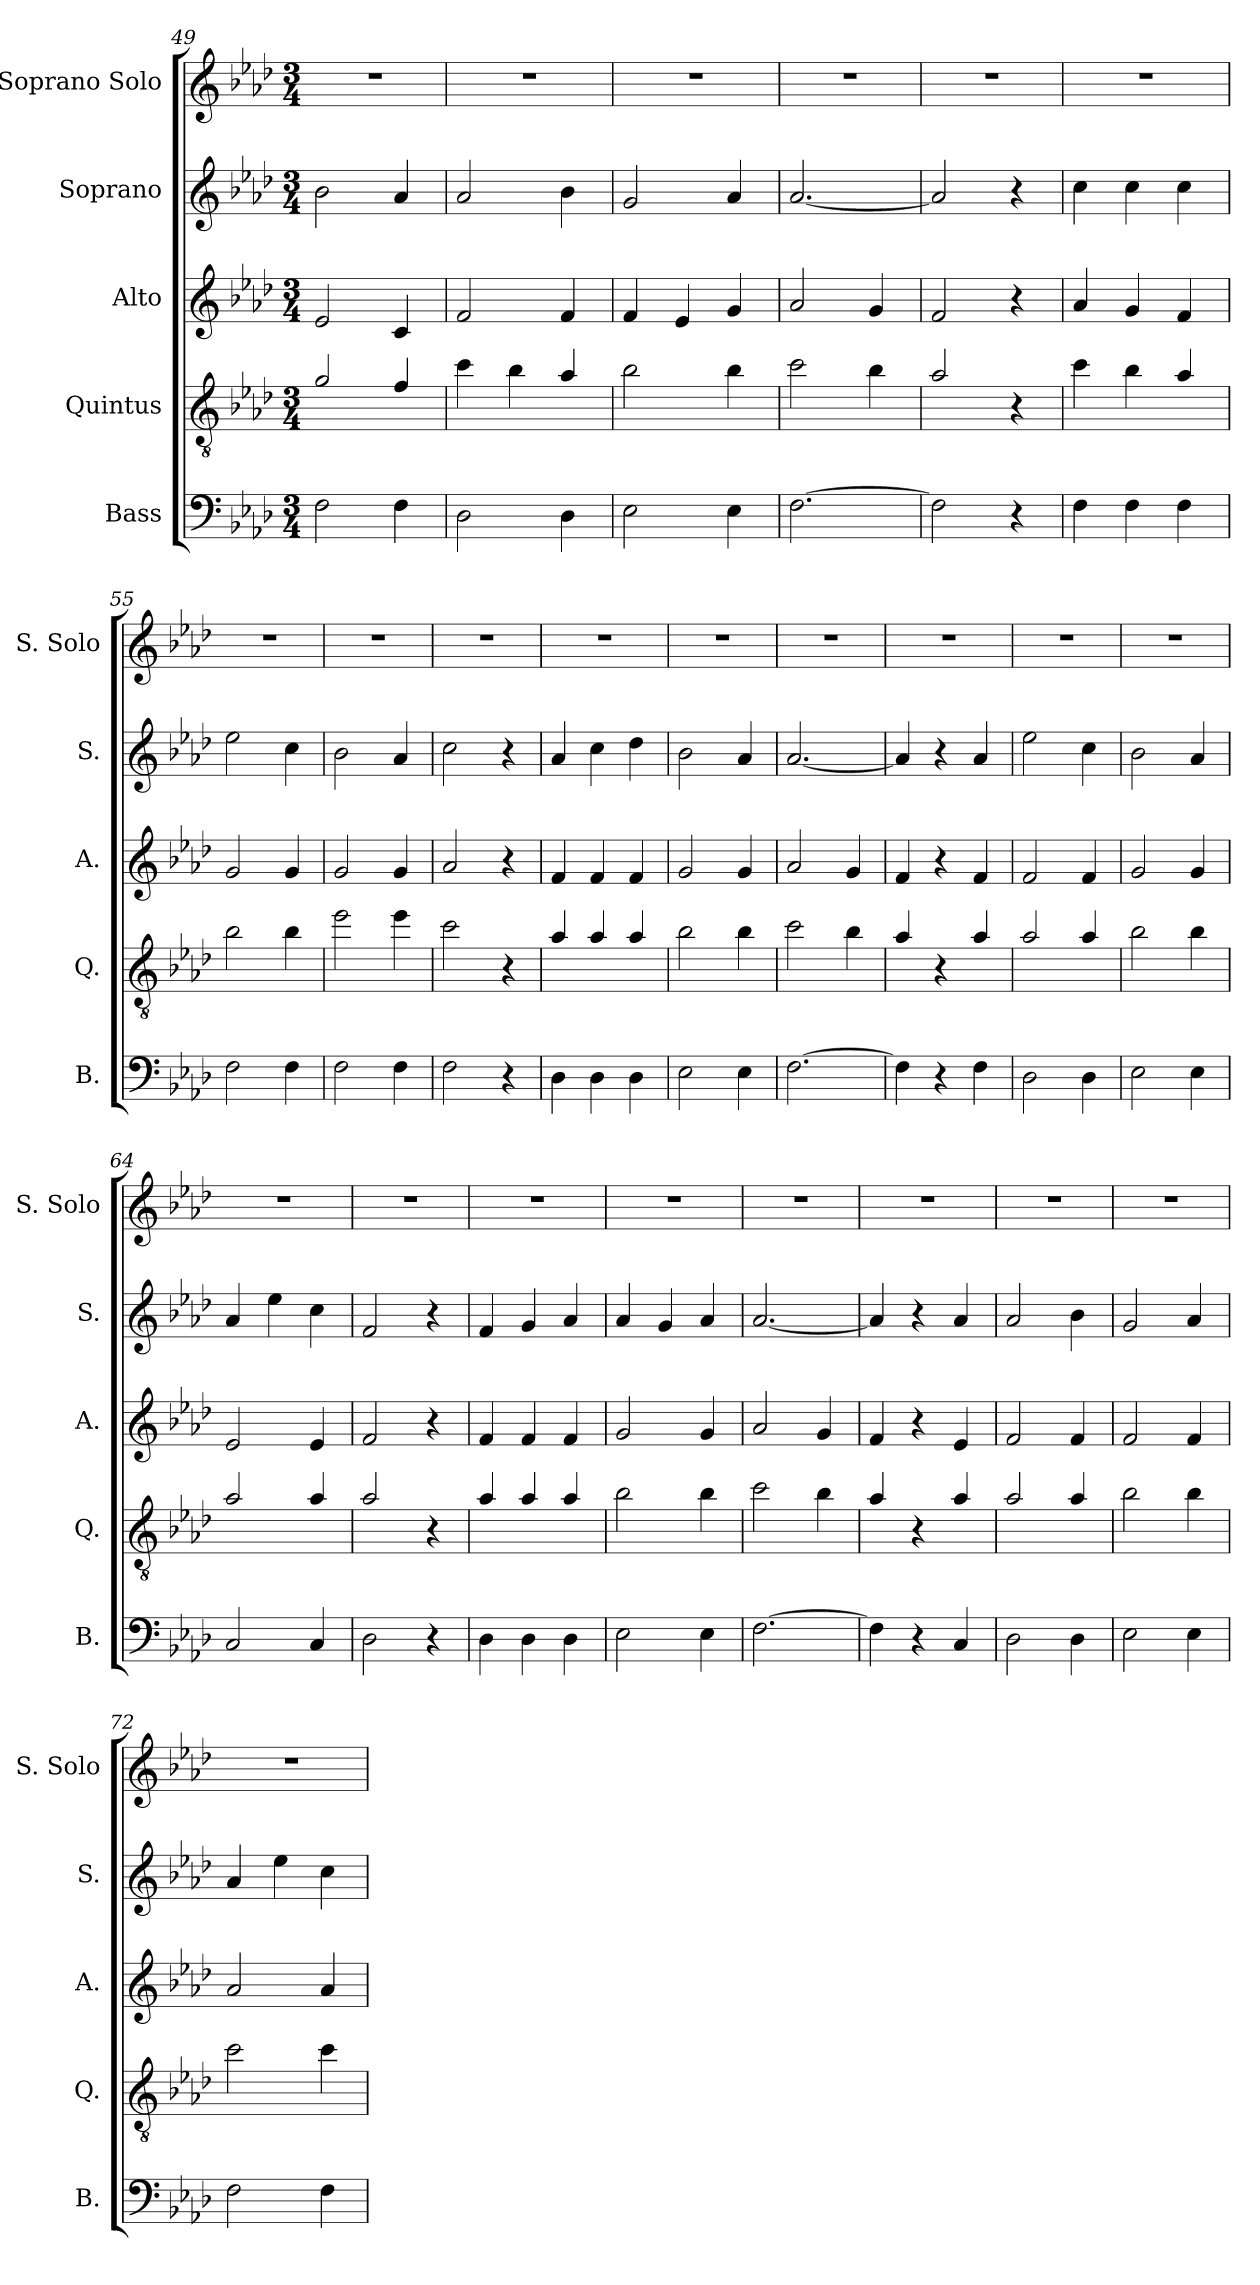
**kern	**kern	**kern	**kern	**kern
*part5	*part4	*part3	*part2	*part1
*staff5	*staff4	*staff3	*staff2	*staff1
*I"Bass	*I"Quintus	*I"Alto	*I"Soprano	*I"Soprano Solo
*I'B.	*I'Q.	*I'A.	*I'S.	*I'S. Solo
*clefF4	*clefGv2	*clefG2	*clefG2	*clefG2
*	*ITrd7c12	*	*	*
*k[b-e-a-d-]	*k[b-e-a-d-]	*k[b-e-a-d-]	*k[b-e-a-d-]	*k[b-e-a-d-]
*A-:	*A-:	*A-:	*A-:	*A-:
*M3/4	*M3/4	*M3/4	*M3/4	*M3/4
=49	=49	=49	=49	=49
2F\	2G/	2e-/	2b-\	2.r
4F\	4F/	4c/	4a-/	.
=50	=50	=50	=50	=50
2D-\	4c\	2f/	2a-/	2.r
.	4B-\	.	.	.
4D-\	4A-/	4f/	4b-\	.
!!LO:PB:g=z
=51	=51	=51	=51	=51
2E-\	2B-\	4f/	2g/	2.r
.	.	4e-/	.	.
4E-\	4B-\	4g/	4a-/	.
=52	=52	=52	=52	=52
[2.F\	2c\	2a-/	[2.a-/	2.r
.	4B-\	4g/	.	.
=53	=53	=53	=53	=53
2F\]	2A-/	2f/	2a-/]	2.r
4r	4r	4r	4r	.
=54	=54	=54	=54	=54
4F\	4c\	4a-/	4cc\	2.r
4F\	4B-\	4g/	4cc\	.
4F\	4A-/	4f/	4cc\	.
=55	=55	=55	=55	=55
2F\	2B-\	2g/	2ee-\	2.r
4F\	4B-\	4g/	4cc\	.
=56	=56	=56	=56	=56
2F\	2e-\	2g/	2b-\	2.r
4F\	4e-\	4g/	4a-/	.
=57	=57	=57	=57	=57
2F\	2c\	2a-/	2cc\	2.r
4r	4r	4r	4r	.
=58	=58	=58	=58	=58
4D-\	4A-/	4f/	4a-/	2.r
4D-\	4A-/	4f/	4cc\	.
4D-\	4A-/	4f/	4dd-\	.
=59	=59	=59	=59	=59
2E-\	2B-\	2g/	2b-\	2.r
4E-\	4B-\	4g/	4a-/	.
=60	=60	=60	=60	=60
[2.F\	2c\	2a-/	[2.a-/	2.r
.	4B-\	4g/	.	.
!!LO:LB:g=z
=61	=61	=61	=61	=61
4F\]	4A-/	4f/	4a-/]	2.r
4r	4r	4r	4r	.
4F\	4A-/	4f/	4a-/	.
=62	=62	=62	=62	=62
2D-\	2A-/	2f/	2ee-\	2.r
4D-\	4A-/	4f/	4cc\	.
=63	=63	=63	=63	=63
2E-\	2B-\	2g/	2b-\	2.r
4E-\	4B-\	4g/	4a-/	.
=64	=64	=64	=64	=64
2C/	2A-/	2e-/	4a-/	2.r
.	.	.	4ee-\	.
4C/	4A-/	4e-/	4cc\	.
=65	=65	=65	=65	=65
2D-\	2A-/	2f/	2f/	2.r
4r	4r	4r	4r	.
=66	=66	=66	=66	=66
4D-\	4A-/	4f/	4f/	2.r
4D-\	4A-/	4f/	4g/	.
4D-\	4A-/	4f/	4a-/	.
=67	=67	=67	=67	=67
2E-\	2B-\	2g/	4a-/	2.r
.	.	.	4g/	.
4E-\	4B-\	4g/	4a-/	.
=68	=68	=68	=68	=68
[2.F\	2c\	2a-/	[2.a-/	2.r
.	4B-\	4g/	.	.
=69	=69	=69	=69	=69
4F\]	4A-/	4f/	4a-/]	2.r
4r	4r	4r	4r	.
4C/	4A-/	4e-/	4a-/	.
=70	=70	=70	=70	=70
2D-\	2A-/	2f/	2a-/	2.r
4D-\	4A-/	4f/	4b-\	.
!!LO:LB:g=z
=71	=71	=71	=71	=71
2E-\	2B-\	2f/	2g/	2.r
4E-\	4B-\	4f/	4a-/	.
=72	=72	=72	=72	=72
2F\	2c\	2a-/	4a-/	2.r
.	.	.	4ee-\	.
4F\	4c\	4a-/	4cc\	.
=	=	=	=	=
*-	*-	*-	*-	*-
